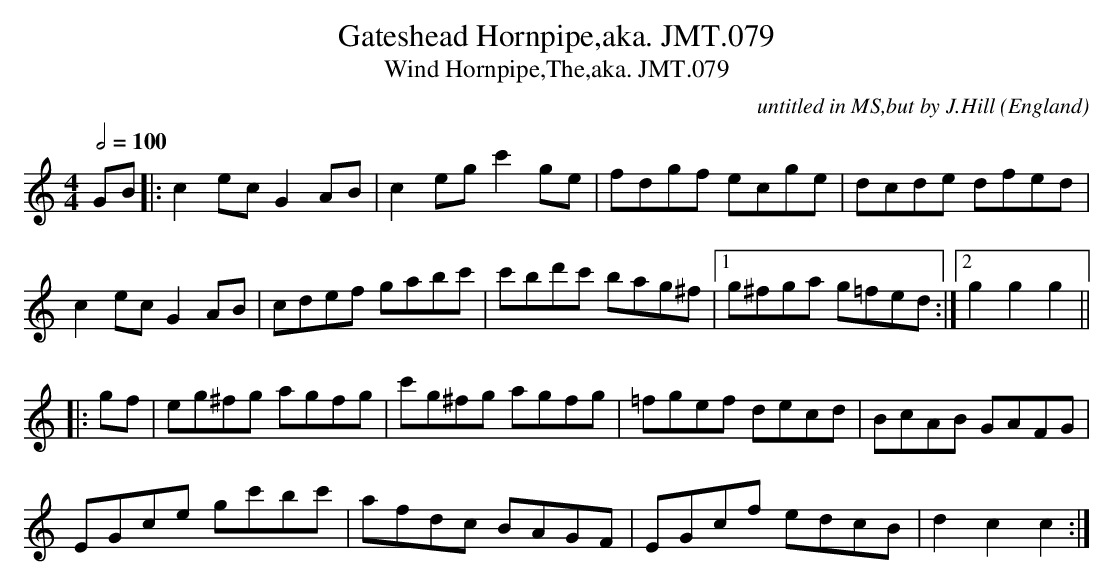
X:1
T:Gateshead Hornpipe,aka. JMT.079
T:Wind Hornpipe,The,aka. JMT.079
C:untitled in MS,but by J.Hill
L:1/8
M:4/4
O:England
Q:1/2=100
K:C
GB|:c2ecG2AB|c2egc'2ge|fdgf ecge|dcde dfed|!
c2ecG2AB|cdef gabc'|c'bd'c' bag^f|1g^fga g=fed:|2 g2g2g2||!
|:gf|eg^fg agfg|c'g^fg agfg|=fgef decd|BcAB GAFG|!
EGce gc'bc'|afdc BAGF|EGcf edcB|d2c2c2:|
